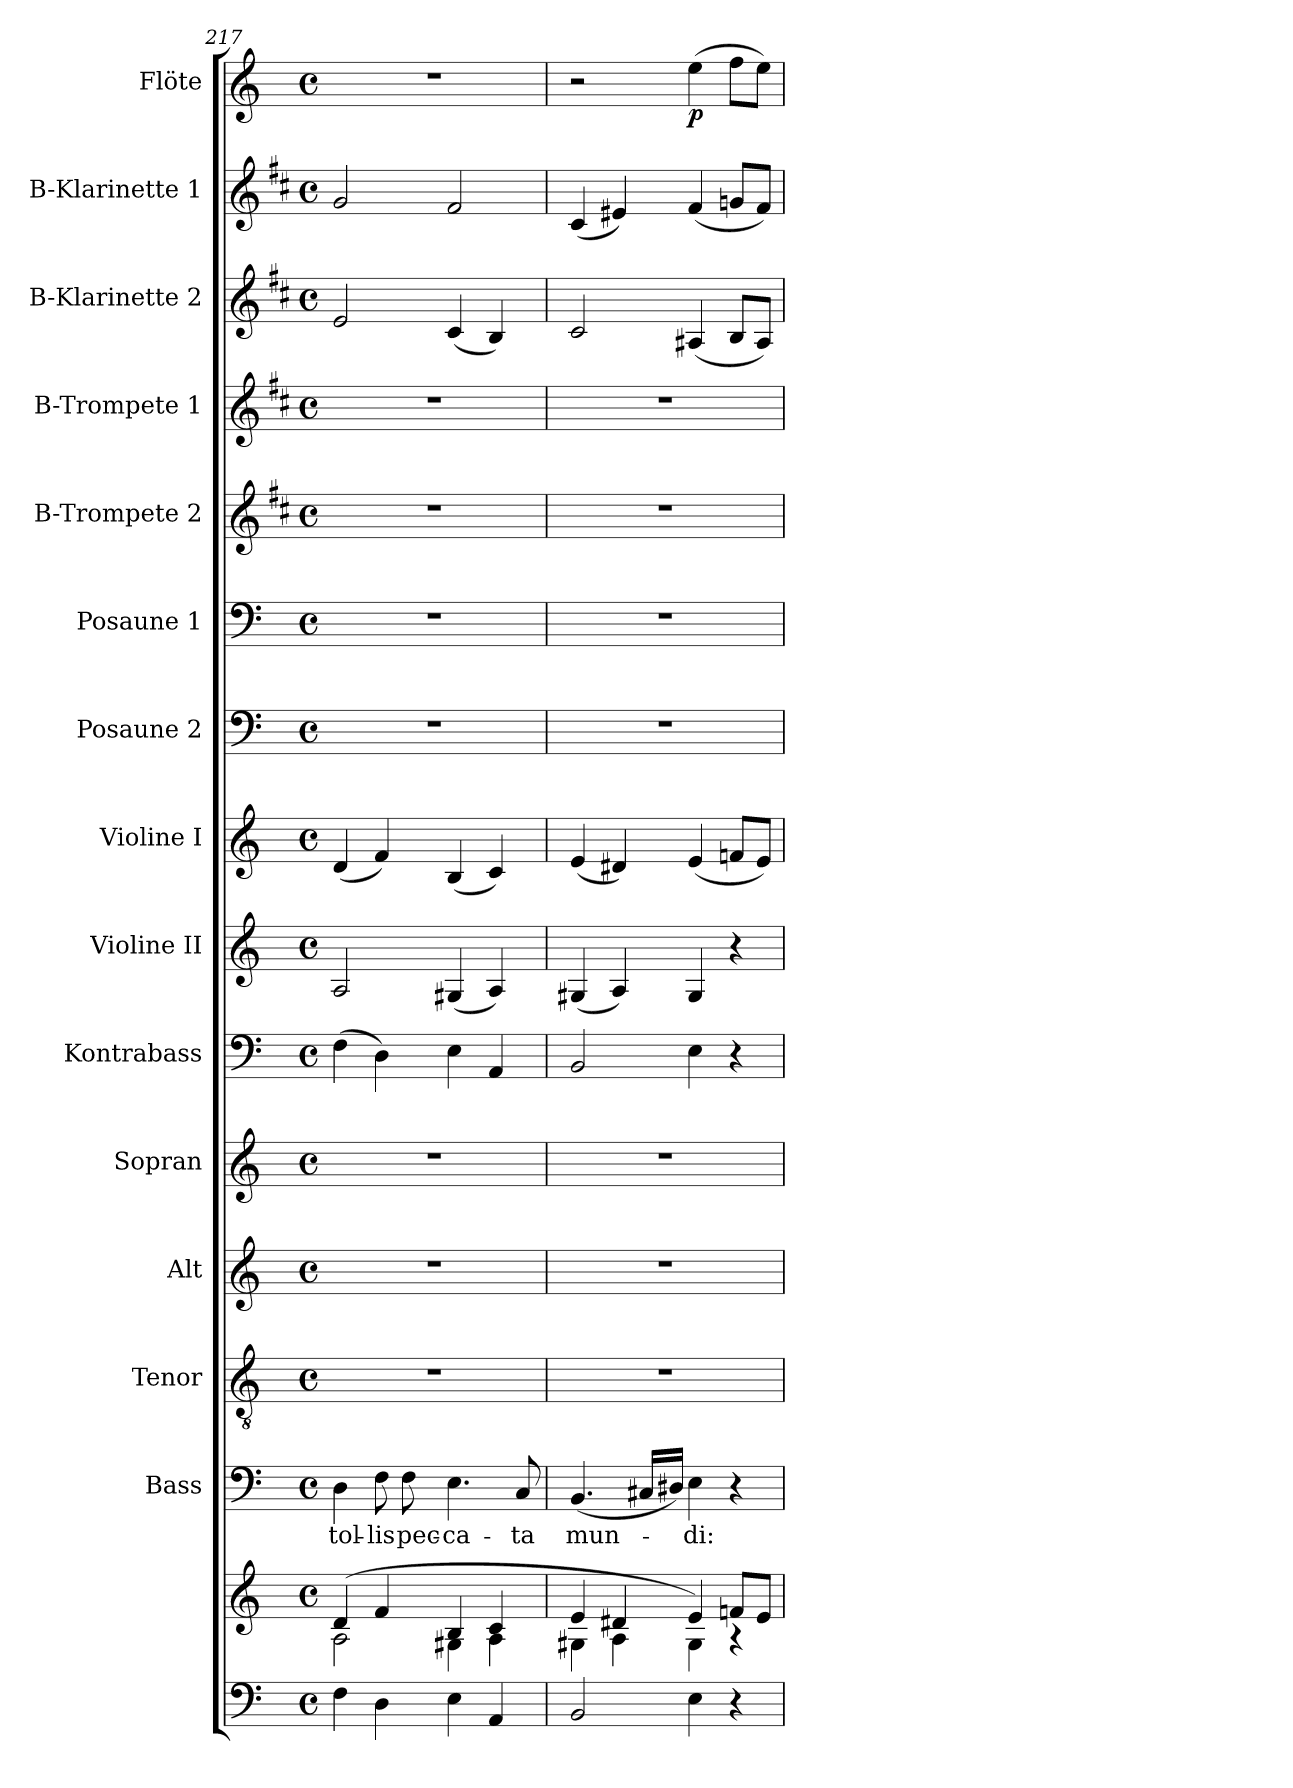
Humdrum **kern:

**kern	**kern	**kern	**text	**kern	**kern	**kern	**kern	**kern	**kern	**kern	**kern	**kern	**kern	**kern	**kern	**kern	**dynam
*part15	*part15	*part14	*part14	*part13	*part12	*part11	*part10	*part9	*part8	*part7	*part6	*part5	*part4	*part3	*part2	*part1	*part1
*staff16	*staff15	*staff14	*staff14	*staff13	*staff12	*staff11	*staff10	*staff9	*staff8	*staff7	*staff6	*staff5	*staff4	*staff3	*staff2	*staff1	*staff1
*	*	*I"Bass	*	*I"Tenor	*I"Alt	*I"Sopran	*I"Kontrabass	*I"Violine II	*I"Violine I	*I"Posaune 2	*I"Posaune 1	*I"B-Trompete 2	*I"B-Trompete 1	*I"B-Klarinette 2	*I"B-Klarinette 1	*I"Flöte	*
*	*	*I'B.	*	*I'T.	*I'A.	*I'S.	*I'Kb.	*I'Vl. II	*I'Vl. I	*I'Pos. 2	*I'Pos. 1	*I'B Trp. 2	*I'B Trp. 1	*I'B Kl. 2	*I'B Kl. 1	*I'Fl.	*
*clefF4	*clefG2	*clefF4	*	*clefGv2	*clefG2	*clefG2	*clefF4	*clefG2	*clefG2	*clefF4	*clefF4	*clefG2	*clefG2	*clefG2	*clefG2	*clefG2	*
*	*	*	*	*	*	*	*ITrd7c12	*	*	*	*	*ITrd1c2	*ITrd1c2	*ITrd1c2	*ITrd1c2	*	*
*k[]	*k[]	*k[]	*	*k[]	*k[]	*k[]	*k[]	*k[]	*k[]	*k[]	*k[]	*k[]	*k[]	*k[]	*k[]	*k[]	*
*C:	*C:	*C:	*	*C:	*C:	*C:	*C:	*C:	*C:	*C:	*C:	*C:	*C:	*C:	*C:	*C:	*
*M4/4	*M4/4	*M4/4	*	*M4/4	*M4/4	*M4/4	*M4/4	*M4/4	*M4/4	*M4/4	*M4/4	*M4/4	*M4/4	*M4/4	*M4/4	*M4/4	*
*met(c)	*met(c)	*met(c)	*	*met(c)	*met(c)	*met(c)	*met(c)	*met(c)	*met(c)	*met(c)	*met(c)	*met(c)	*met(c)	*met(c)	*met(c)	*met(c)	*
=217	=217	=217	=217	=217	=217	=217	=217	=217	=217	=217	=217	=217	=217	=217	=217	=217	=217
*	*^	*	*	*	*	*	*	*	*	*	*	*	*	*	*	*	*
!	!	!	!	!LO:LY:b	!	!	!	!	!	!	!	!	!	!	!	!	!	!
4F\	(4d/	2A\	4D\	tol-	1r	1r	1r	(>4FF\	2A/	(<4d/	1r	1r	1r	1r	2d/	2f/	1r	.
!	!	!	!	!LO:LY:b	!	!	!	!	!	!	!	!	!	!	!	!	!	!
4D\	4f/	.	8F\	-lis	.	.	.	4DD\)	.	4f/)	.	.	.	.	.	.	.	.
!	!	!	!	!LO:LY:b	!	!	!	!	!	!	!	!	!	!	!	!	!	!
.	.	.	8F\	pec-	.	.	.	.	.	.	.	.	.	.	.	.	.	.
!	!	!	!	!LO:LY:b	!	!	!	!	!	!	!	!	!	!	!	!	!	!
4E\	4B/	4G#X\	4.E\	-ca-	.	.	.	4EE\	(<4G#X/	(<4B/	.	.	.	.	(<4B/	2e/	.	.
4AA/	4c/	4A\	.	.	.	.	.	4AAA/	4A/)	4c/)	.	.	.	.	4A/)	.	.	.
!	!	!	!	!LO:LY:b	!	!	!	!	!	!	!	!	!	!	!	!	!	!
.	.	.	8C/	-ta	.	.	.	.	.	.	.	.	.	.	.	.	.	.
=218	=218	=218	=218	=218	=218	=218	=218	=218	=218	=218	=218	=218	=218	=218	=218	=218	=218	=218
!	!	!	!	!LO:LY:b	!	!	!	!	!	!	!	!	!	!	!	!	!	!
2BB/	4e/	4G#X\	(4.BB/	mun-	1r	1r	1r	2BBB/	(<4G#X/	(<4e/	1r	1r	1r	1r	2B/	(<4B/	2r	.
.	4d#X/	4A\	.	.	.	.	.	.	4A/)	4d#X/)	.	.	.	.	.	4d#X/)	.	.
.	.	.	16C#X/LL	.	.	.	.	.	.	.	.	.	.	.	.	.	.	.
.	.	.	16D#X/JJ)	.	.	.	.	.	.	.	.	.	.	.	.	.	.	.
!	!	!	!	!LO:LY:b	!	!	!	!	!	!	!	!	!	!	!	!	!	!LO:DY:b
4E\	4e/)	4G#\	4E\	-di:	.	.	.	4EE\	4G#/	(<4e/	.	.	.	.	(<4G#X/	(<4e/	(>4ee\	p
4r	8fn/L	4rA	4r	.	.	.	.	4r	4r	8fn/L	.	.	.	.	8A/L	8fn/L	8ff\L	.
.	8e/J	.	.	.	.	.	.	.	.	8e/J)	.	.	.	.	8G#/J)	8e/J)	8ee\J)	.
*	*v	*v	*	*	*	*	*	*	*	*	*	*	*	*	*	*	*	*
=	=	=	=	=	=	=	=	=	=	=	=	=	=	=	=	=	=
*-	*-	*-	*-	*-	*-	*-	*-	*-	*-	*-	*-	*-	*-	*-	*-	*-	*-
